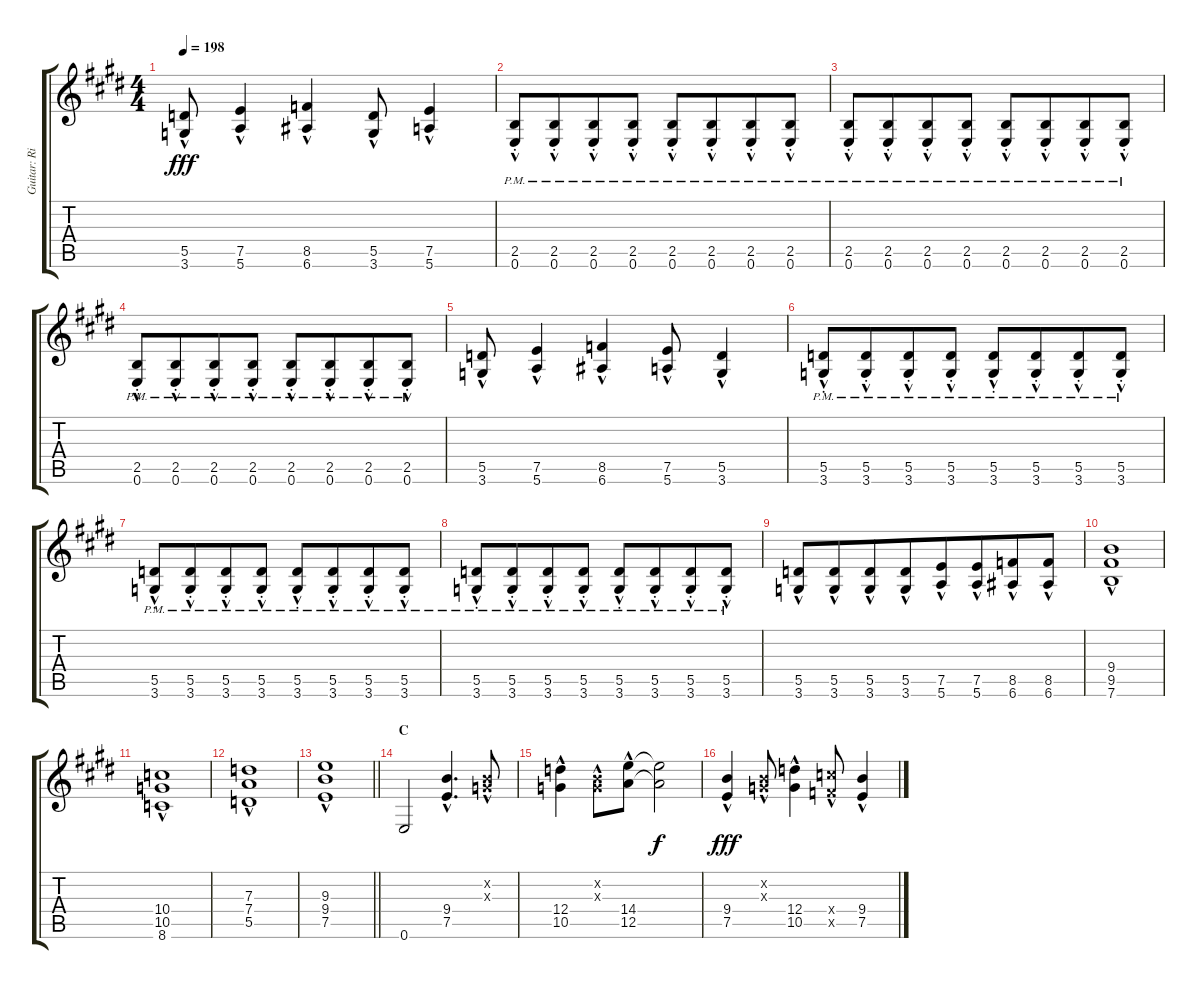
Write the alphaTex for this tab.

\track ("Guitar: Rik" "Guitar: Ri") {instrument distortionguitar}
\staff {score tabs}
\tuning (E4 B3 G3 D3 A2 E2) {hide}
\ts (4 4)
\tempo 198
\clef g2
\ks e
(5.5{hac} 3.6{hac}).8{dy fff} (7.5{hac} 5.6{hac}).4 (8.5{hac} 6.6{hac}).4 (5.5{hac} 3.6{hac}).8 (7.5{hac} 5.6{hac}).4 |
(2.5{hac pm st} 0.6{hac pm st}).8 (2.5{hac pm st} 0.6{hac pm st}).8{beam merge} (2.5{hac pm st} 0.6{hac pm st}).8 (2.5{hac pm st} 0.6{hac pm st}).8 (2.5{hac pm st} 0.6{hac pm st}).8 (2.5{hac pm st} 0.6{hac pm st}).8{beam merge} (2.5{hac pm st} 0.6{hac pm st}).8 (2.5{hac pm st} 0.6{hac pm st}).8 |
(2.5{hac pm st} 0.6{hac pm st}).8 (2.5{hac pm st} 0.6{hac pm st}).8{beam merge} (2.5{hac pm st} 0.6{hac pm st}).8 (2.5{hac pm st} 0.6{hac pm st}).8 (2.5{hac pm st} 0.6{hac pm st}).8 (2.5{hac pm st} 0.6{hac pm st}).8{beam merge} (2.5{hac pm st} 0.6{hac pm st}).8 (2.5{hac pm st} 0.6{hac pm st}).8 |
(2.5{hac pm st} 0.6{hac pm st}).8 (2.5{hac pm st} 0.6{hac pm st}).8{beam merge} (2.5{hac pm st} 0.6{hac pm st}).8 (2.5{hac pm st} 0.6{hac pm st}).8 (2.5{hac pm st} 0.6{hac pm st}).8 (2.5{hac pm st} 0.6{hac pm st}).8{beam merge} (2.5{hac pm st} 0.6{hac pm st}).8 (2.5{hac pm st} 0.6{hac pm st}).8 |
(5.5{hac} 3.6{hac}).8 (7.5{hac} 5.6{hac}).4 (8.5{hac} 6.6{hac}).4 (7.5{hac} 5.6{hac}).8 (5.5{hac} 3.6{hac}).4 |
(5.5{hac} 3.6{hac pm st}).8 (5.5{hac pm st} 3.6{hac pm st}).8{beam merge} (5.5{hac pm st} 3.6{hac pm st}).8 (5.5{hac pm st} 3.6{hac pm st}).8 (5.5{hac} 3.6{hac pm st}).8 (5.5{hac pm st} 3.6{hac pm st}).8{beam merge} (5.5{hac pm st} 3.6{hac pm st}).8 (5.5{hac pm st} 3.6{hac pm st}).8 |
(5.5{hac} 3.6{hac pm st}).8 (5.5{hac pm st} 3.6{hac pm st}).8{beam merge} (5.5{hac pm st} 3.6{hac pm st}).8 (5.5{hac pm st} 3.6{hac pm st}).8 (5.5{hac} 3.6{hac pm st}).8 (5.5{hac pm st} 3.6{hac pm st}).8{beam merge} (5.5{hac pm st} 3.6{hac pm st}).8 (5.5{hac pm st} 3.6{hac pm st}).8 |
(5.5{hac} 3.6{hac pm st}).8 (5.5{hac pm st} 3.6{hac pm st}).8{beam merge} (5.5{hac pm st} 3.6{hac pm st}).8 (5.5{hac pm st} 3.6{hac pm st}).8 (5.5{hac} 3.6{hac pm st}).8 (5.5{hac pm st} 3.6{hac pm st}).8{beam merge} (5.5{hac pm st} 3.6{hac pm st}).8 (5.5{hac pm st} 3.6{hac pm st}).8 |
(5.5{hac} 3.6{hac}).8 (5.5{hac} 3.6{hac}).8{beam merge} (5.5{hac} 3.6{hac}).8 (5.5{hac} 3.6{hac}).8{beam merge} (7.5{hac} 5.6{hac}).8 (7.5{hac} 5.6{hac}).8{beam merge} (8.5{hac} 6.6{hac}).8 (8.5{hac} 6.6{hac}).8 |
(9.4{hac} 9.5{hac} 7.6{hac}).1 |
(10.4{hac} 10.5{hac} 8.6{hac}).1 |
(7.3{hac} 7.4{hac} 5.5{hac}).1 |
\barLineRight lightlight
(9.3{hac} 9.4{hac} 7.5{hac}).1 |
\section ("" "C")
0.6.2 (9.4{hac} 7.5{hac}).4{d} (0.2{hac x} 0.3{hac x}).8 |
(12.4{hac} 10.5{hac}).4 (0.2{hac x} 0.3{hac x}).8 (14.4{hac} 12.5{hac}).8 (14.4{t} 12.5{t}).2{dy f} |
(9.4{hac} 7.5{hac}).4{dy fff} (0.2{hac x} 0.3{hac x}).8 (12.4{hac} 10.5{hac}).4 (10.4{hac x} 8.5{hac x}).8 (9.4{hac} 7.5{hac}).4
